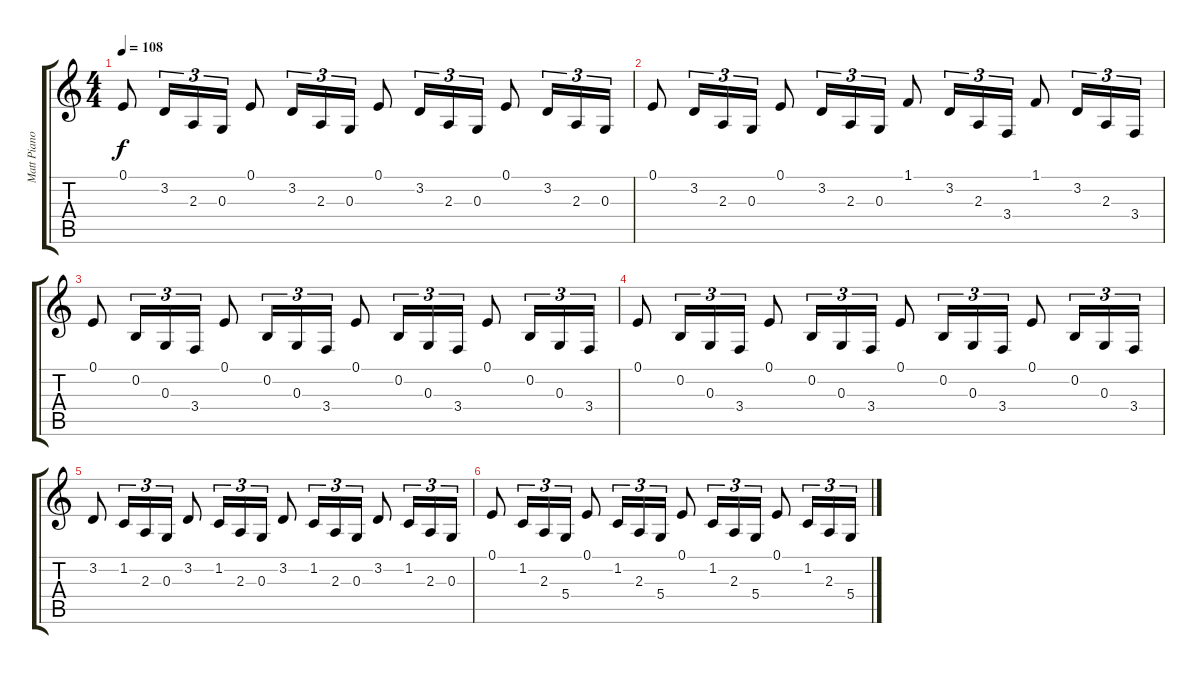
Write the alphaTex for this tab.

\track ("Matt Piano" "Matt Piano") {instrument honkytonkpiano}
\staff {score tabs}
\tuning (E4 B3 G3 D3 A2 E2) {hide}
\ts (4 4)
\tempo 108
\clef g2
\ks c
0.1.8{dy f} 3.2.16{tu (3 2)} 2.3.16{tu (3 2)} 0.3.16{tu (3 2)} 0.1.8 3.2.16{tu (3 2)} 2.3.16{tu (3 2)} 0.3.16{tu (3 2)} 0.1.8 3.2.16{tu (3 2)} 2.3.16{tu (3 2)} 0.3.16{tu (3 2)} 0.1.8 3.2.16{tu (3 2)} 2.3.16{tu (3 2)} 0.3.16{tu (3 2)} |
0.1.8 3.2.16{tu (3 2)} 2.3.16{tu (3 2)} 0.3.16{tu (3 2)} 0.1.8 3.2.16{tu (3 2)} 2.3.16{tu (3 2)} 0.3.16{tu (3 2)} 1.1.8 3.2.16{tu (3 2)} 2.3.16{tu (3 2)} 3.4.16{tu (3 2)} 1.1.8 3.2.16{tu (3 2)} 2.3.16{tu (3 2)} 3.4.16{tu (3 2)} |
0.1.8 0.2.16{tu (3 2)} 0.3.16{tu (3 2)} 3.4.16{tu (3 2)} 0.1.8 0.2.16{tu (3 2)} 0.3.16{tu (3 2)} 3.4.16{tu (3 2)} 0.1.8 0.2.16{tu (3 2)} 0.3.16{tu (3 2)} 3.4.16{tu (3 2)} 0.1.8 0.2.16{tu (3 2)} 0.3.16{tu (3 2)} 3.4.16{tu (3 2)} |
0.1.8 0.2.16{tu (3 2)} 0.3.16{tu (3 2)} 3.4.16{tu (3 2)} 0.1.8 0.2.16{tu (3 2)} 0.3.16{tu (3 2)} 3.4.16{tu (3 2)} 0.1.8 0.2.16{tu (3 2)} 0.3.16{tu (3 2)} 3.4.16{tu (3 2)} 0.1.8 0.2.16{tu (3 2)} 0.3.16{tu (3 2)} 3.4.16{tu (3 2)} |
3.2.8 1.2.16{tu (3 2)} 2.3.16{tu (3 2)} 0.3.16{tu (3 2)} 3.2.8 1.2.16{tu (3 2)} 2.3.16{tu (3 2)} 0.3.16{tu (3 2)} 3.2.8 1.2.16{tu (3 2)} 2.3.16{tu (3 2)} 0.3.16{tu (3 2)} 3.2.8 1.2.16{tu (3 2)} 2.3.16{tu (3 2)} 0.3.16{tu (3 2)} |
0.1.8 1.2.16{tu (3 2)} 2.3.16{tu (3 2)} 5.4.16{tu (3 2)} 0.1.8 1.2.16{tu (3 2)} 2.3.16{tu (3 2)} 5.4.16{tu (3 2)} 0.1.8 1.2.16{tu (3 2)} 2.3.16{tu (3 2)} 5.4.16{tu (3 2)} 0.1.8 1.2.16{tu (3 2)} 2.3.16{tu (3 2)} 5.4.16{tu (3 2)}
